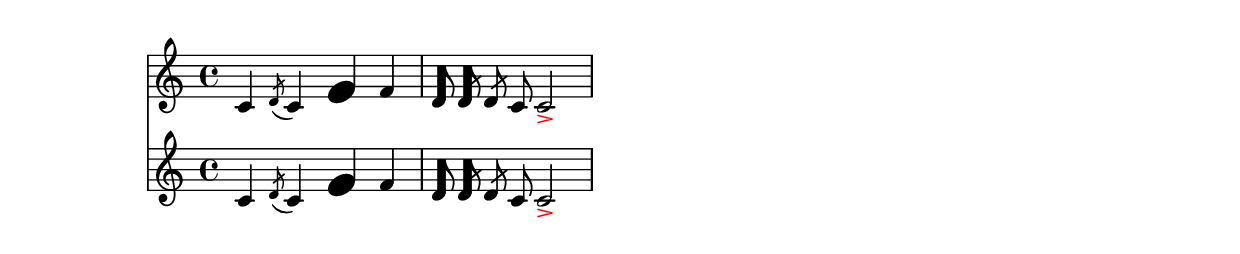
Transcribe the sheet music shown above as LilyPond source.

\version "2.16.0"

\header {
  texidoc = "The @code{\\quoteDuring} command shall also quote correctly all
  @code{\\override}, @code{\\once \\override}, @code{\\revert}, @code{\\set},
  @code{\\unset} and @code{\\tweak} events. The first line contains the
  original music, the second line quotes the whole music and should look
  identical.

  By default, not all events are quoted. By setting the quoted event types to
  @code{'(StreamEvent)}, everything should be quoted."
}

mus = \relative c' {
  % Acciaccaturas contain a slur and  \override Flag #'stroke-style
  % Thus, we're checking \override here
  c4 \acciaccatura d8 c4
  % Checking \set and \unset
  \set fontSize = #6 f
  \unset fontSize f |

  \set autoBeaming = ##f
  % Checking \once \override
  \once \override Stem #'thickness = #8.0 d8
  % Checking two overrides
  \override Stem #'thickness = #8.0 \override Flag #'stroke-style = "grace"
  d8
  % reverting one of them
  \revert Stem #'thickness d8
  % and the other
  \revert Flag #'stroke-style c8

  % checking tweaks
  c2-\tweak #'color #red ->
}
\addQuote "music" \mus

\layout {
  \context {
    \Score
    quotedEventTypes = #'(StreamEvent)
  }
}

\score
{ <<
  \new Staff \mus
  \new Voice { \quoteDuring #"music" s1*2 }
>> }
